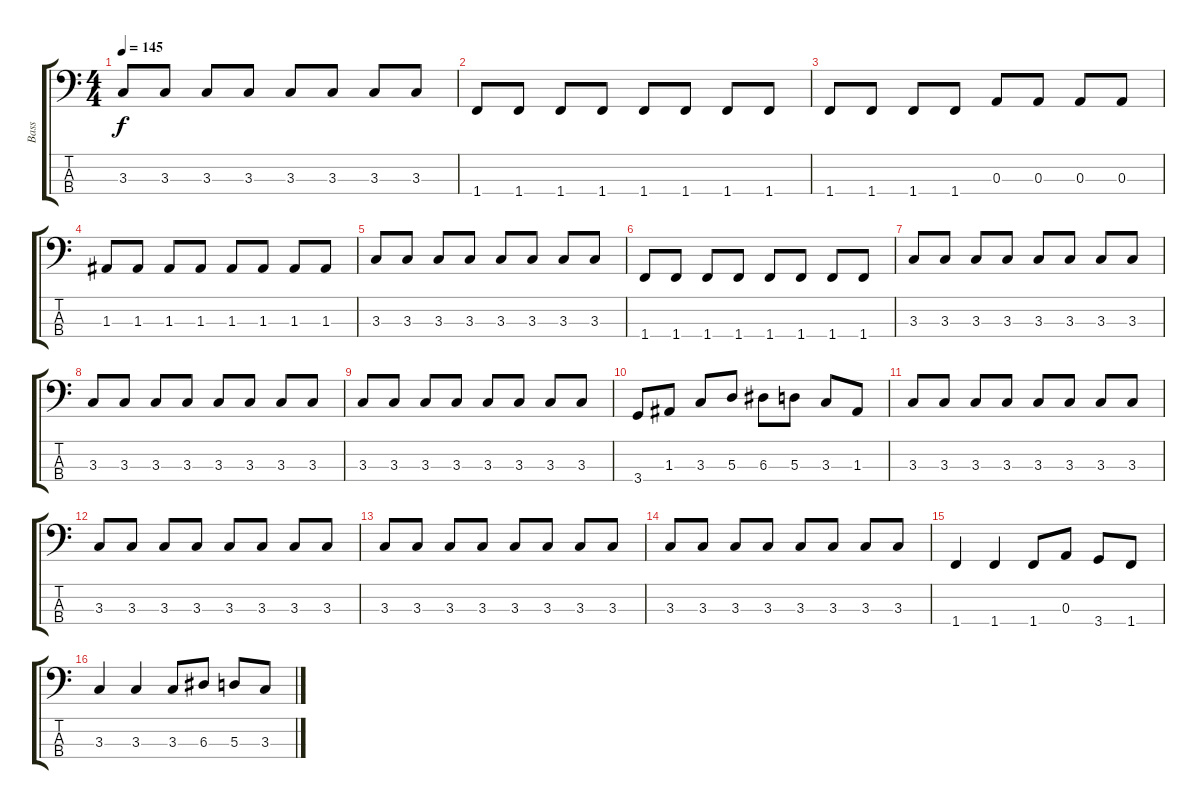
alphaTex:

\track ("Bass" "Bass") {instrument electricbassfinger}
\staff {score tabs}
\tuning (G2 D2 A1 E1) {hide}
\ts (4 4)
\tempo 145
\clef f4
\ks c
3.3.8{dy f} 3.3.8 3.3.8 3.3.8 3.3.8 3.3.8 3.3.8 3.3.8 |
1.4.8 1.4.8 1.4.8 1.4.8 1.4.8 1.4.8 1.4.8 1.4.8 |
1.4.8 1.4.8 1.4.8 1.4.8 0.3.8 0.3.8 0.3.8 0.3.8 |
1.3.8 1.3.8 1.3.8 1.3.8 1.3.8 1.3.8 1.3.8 1.3.8 |
3.3.8 3.3.8 3.3.8 3.3.8 3.3.8 3.3.8 3.3.8 3.3.8 |
1.4.8 1.4.8 1.4.8 1.4.8 1.4.8 1.4.8 1.4.8 1.4.8 |
3.3.8 3.3.8 3.3.8 3.3.8 3.3.8 3.3.8 3.3.8 3.3.8 |
3.3.8 3.3.8 3.3.8 3.3.8 3.3.8 3.3.8 3.3.8 3.3.8 |
3.3.8 3.3.8 3.3.8 3.3.8 3.3.8 3.3.8 3.3.8 3.3.8 |
3.4.8 1.3.8 3.3.8 5.3.8 6.3.8 5.3.8 3.3.8 1.3.8 |
3.3.8 3.3.8 3.3.8 3.3.8 3.3.8 3.3.8 3.3.8 3.3.8 |
3.3.8 3.3.8 3.3.8 3.3.8 3.3.8 3.3.8 3.3.8 3.3.8 |
3.3.8 3.3.8 3.3.8 3.3.8 3.3.8 3.3.8 3.3.8 3.3.8 |
3.3.8 3.3.8 3.3.8 3.3.8 3.3.8 3.3.8 3.3.8 3.3.8 |
1.4.4 1.4.4 1.4.8 0.3.8 3.4.8 1.4.8 |
3.3.4 3.3.4 3.3.8 6.3.8 5.3.8 3.3.8
